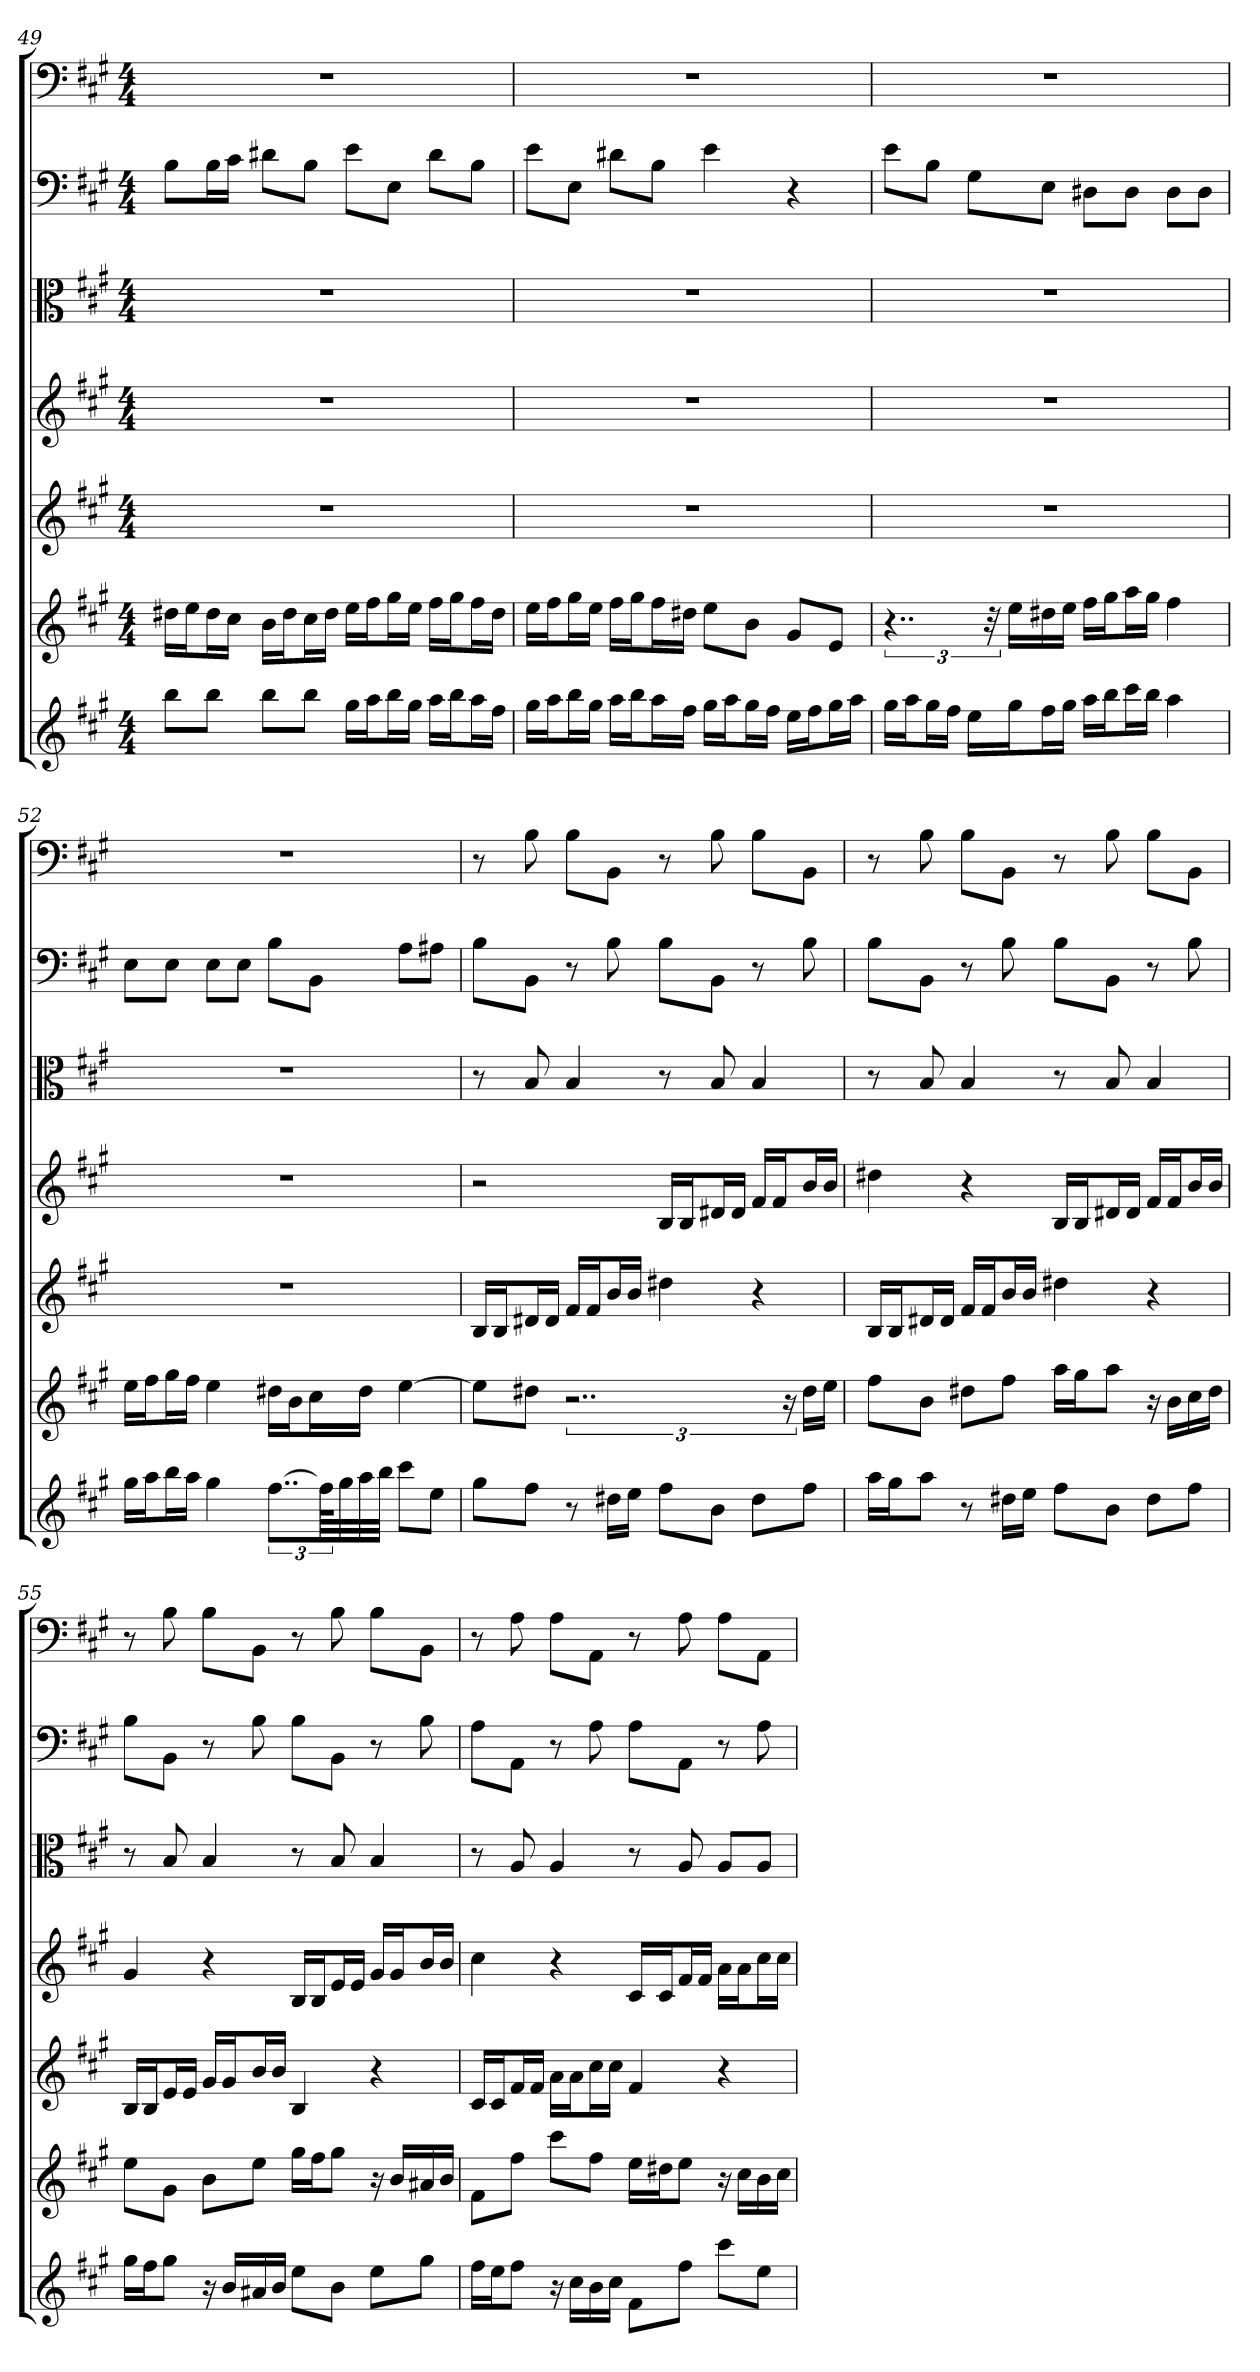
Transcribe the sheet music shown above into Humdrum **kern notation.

**kern	**kern	**kern	**kern	**kern	**kern	**kern
*part7	*part6	*part5	*part4	*part3	*part2	*part1
*staff7	*staff6	*staff5	*staff4	*staff3	*staff2	*staff1
*	*	*	*	*clefC3	*	*
*k[f#c#g#]	*k[f#c#g#]	*k[f#c#g#]	*k[f#c#g#]	*k[f#c#g#]	*k[f#c#g#]	*k[f#c#g#]
*A:	*A:	*A:	*A:	*A:	*A:	*A:
*M4/4	*M4/4	*M4/4	*M4/4	*M4/4	*M4/4	*M4/4
=49	=49	=49	=49	=49	=49	=49
8bbL	16dd#XLL	1r	1r	1r	8BL	1r
.	16eeJ	.	.	.	.	.
8bbJ	16dd#L	.	.	.	16BL	.
.	16cc#JJ	.	.	.	16c#JJ	.
8bbL	16bLL	.	.	.	8d#XL	.
.	16dd#J	.	.	.	.	.
8bbJ	16cc#L	.	.	.	8BJ	.
.	16dd#JJ	.	.	.	.	.
16gg#LL	16eeLL	.	.	.	8eL	.
16aaJ	16ff#J	.	.	.	.	.
16bbL	16gg#L	.	.	.	8EJ	.
16gg#JJ	16eeJJ	.	.	.	.	.
16aaLL	16ff#LL	.	.	.	8d#L	.
16bbJ	16gg#J	.	.	.	.	.
16aaL	16ff#L	.	.	.	8BJ	.
16ff#JJ	16dd#JJ	.	.	.	.	.
=50	=50	=50	=50	=50	=50	=50
16gg#LL	16eeLL	1r	1r	1r	8eL	1r
16aaJ	16ff#J	.	.	.	.	.
16bbL	16gg#L	.	.	.	8EJ	.
16gg#JJ	16eeJJ	.	.	.	.	.
16aaLL	16ff#LL	.	.	.	8d#XL	.
16bbJ	16gg#J	.	.	.	.	.
16aaL	16ff#L	.	.	.	8BJ	.
16ff#JJ	16dd#XJJ	.	.	.	.	.
16gg#LL	8eeL	.	.	.	4e	.
16aaJ	.	.	.	.	.	.
16gg#L	8bJ	.	.	.	.	.
16ff#JJ	.	.	.	.	.	.
16eeLL	8g#L	.	.	.	4r	.
16ff#J	.	.	.	.	.	.
16gg#L	8eJ	.	.	.	.	.
16aaJJ	.	.	.	.	.	.
=51	=51	=51	=51	=51	=51	=51
16gg#LL	6..r	1r	1r	1r	8eL	1r
16aaJ	.	.	.	.	.	.
16gg#L	.	.	.	.	8BJ	.
16ff#JJ	.	.	.	.	.	.
16eeLL	.	.	.	.	8G#L	.
.	48r	.	.	.	.	.
16gg#J	16eeLL	.	.	.	.	.
16ff#L	16dd#X	.	.	.	8EJ	.
16gg#JJ	16eeJJ	.	.	.	.	.
16aaLL	16ff#LL	.	.	.	8D#XL	.
16bbJ	16gg#J	.	.	.	.	.
16ccc#L	16aaL	.	.	.	8D#J	.
16bbJJ	16gg#JJ	.	.	.	.	.
4aa	4ff#	.	.	.	8D#L	.
.	.	.	.	.	8D#J	.
=52	=52	=52	=52	=52	=52	=52
16gg#LL	16eeLL	1r	1r	1r	8EL	1r
16aaJ	16ff#J	.	.	.	.	.
16bbL	16gg#L	.	.	.	8EJ	.
16aaJJ	16ff#JJ	.	.	.	.	.
4gg#	4ee	.	.	.	8EL	.
.	.	.	.	.	8EJ	.
[12..ff#L	16dd#XLL	.	.	.	8BL	.
.	16bJ	.	.	.	.	.
.	16cc#L	.	.	.	8BBJ	.
96ff#KLL]	.	.	.	.	.	.
32gg#	.	.	.	.	.	.
32aa	16dd#JJ	.	.	.	.	.
32bbJJJ	.	.	.	.	.	.
8ccc#L	[4ee	.	.	.	8AL	.
8eeJ	.	.	.	.	8A#XJ	.
=53	=53	=53	=53	=53	=53	=53
8gg#L	8eeL]	16BLL	2r	8r	8BL	8r
.	.	16BJ	.	.	.	.
8ff#J	8dd#XJ	16d#XL	.	8B	8BBJ	8B
.	.	16d#JJ	.	.	.	.
8r	3..r	16f#LL	.	4B	8r	8BL
.	.	16f#J	.	.	.	.
16dd#XLL	.	16bL	.	.	8B	8BBJ
16eeJJ	.	16bJJ	.	.	.	.
8ff#L	.	4dd#X	16BLL	8r	8BL	8r
.	.	.	16BJ	.	.	.
8bJ	.	.	16d#XL	8B	8BBJ	8B
.	.	.	16d#JJ	.	.	.
8dd#L	.	4r	16f#LL	4B	8r	8BL
.	.	.	16f#J	.	.	.
.	24r	.	.	.	.	.
8ff#J	16dd#LL	.	16bL	.	8B	8BBJ
.	16eeJJ	.	16bJJ	.	.	.
=54	=54	=54	=54	=54	=54	=54
16aaLL	8ff#L	16BLL	4dd#X	8r	8BL	8r
16gg#J	.	16BJ	.	.	.	.
8aaJ	8bJ	16d#XL	.	8B	8BBJ	8B
.	.	16d#JJ	.	.	.	.
8r	8dd#XL	16f#LL	4r	4B	8r	8BL
.	.	16f#J	.	.	.	.
16dd#XLL	8ff#J	16bL	.	.	8B	8BBJ
16eeJJ	.	16bJJ	.	.	.	.
8ff#L	16aaLL	4dd#X	16BLL	8r	8BL	8r
.	16gg#J	.	16BJ	.	.	.
8bJ	8aaJ	.	16d#XL	8B	8BBJ	8B
.	.	.	16d#JJ	.	.	.
8dd#L	16r	4r	16f#LL	4B	8r	8BL
.	16bLL	.	16f#J	.	.	.
8ff#J	16cc#	.	16bL	.	8B	8BBJ
.	16dd#JJ	.	16bJJ	.	.	.
=55	=55	=55	=55	=55	=55	=55
16gg#LL	8eeL	16BLL	4g#	8r	8BL	8r
16ff#J	.	16BJ	.	.	.	.
8gg#J	8g#J	16eL	.	8B	8BBJ	8B
.	.	16eJJ	.	.	.	.
16r	8bL	16g#LL	4r	4B	8r	8BL
16bLL	.	16g#J	.	.	.	.
16a#X	8eeJ	16bL	.	.	8B	8BBJ
16bJJ	.	16bJJ	.	.	.	.
8eeL	16gg#LL	4B	16BLL	8r	8BL	8r
.	16ff#J	.	16BJ	.	.	.
8bJ	8gg#J	.	16eL	8B	8BBJ	8B
.	.	.	16eJJ	.	.	.
8eeL	16r	4r	16g#LL	4B	8r	8BL
.	16bLL	.	16g#J	.	.	.
8gg#J	16a#X	.	16bL	.	8B	8BBJ
.	16bJJ	.	16bJJ	.	.	.
=56	=56	=56	=56	=56	=56	=56
16ff#LL	8f#L	16c#LL	4cc#	8r	8AL	8r
16eeJ	.	16c#J	.	.	.	.
8ff#J	8ff#J	16f#L	.	8A	8AAJ	8A
.	.	16f#JJ	.	.	.	.
16r	8ccc#L	16aLL	4r	4A	8r	8AL
16cc#LL	.	16aJ	.	.	.	.
16b	8ff#J	16cc#L	.	.	8A	8AAJ
16cc#JJ	.	16cc#JJ	.	.	.	.
8f#L	16eeLL	4f#	16c#LL	8r	8AL	8r
.	16dd#XJ	.	16c#J	.	.	.
8ff#J	8eeJ	.	16f#L	8A	8AAJ	8A
.	.	.	16f#JJ	.	.	.
8ccc#L	16r	4r	16aLL	8A/L	8r	8AL
.	16cc#LL	.	16aJ	.	.	.
8eeJ	16b	.	16cc#L	8A/J	8A	8AAJ
.	16cc#JJ	.	16cc#JJ	.	.	.
=	=	=	=	=	=	=
*-	*-	*-	*-	*-	*-	*-
